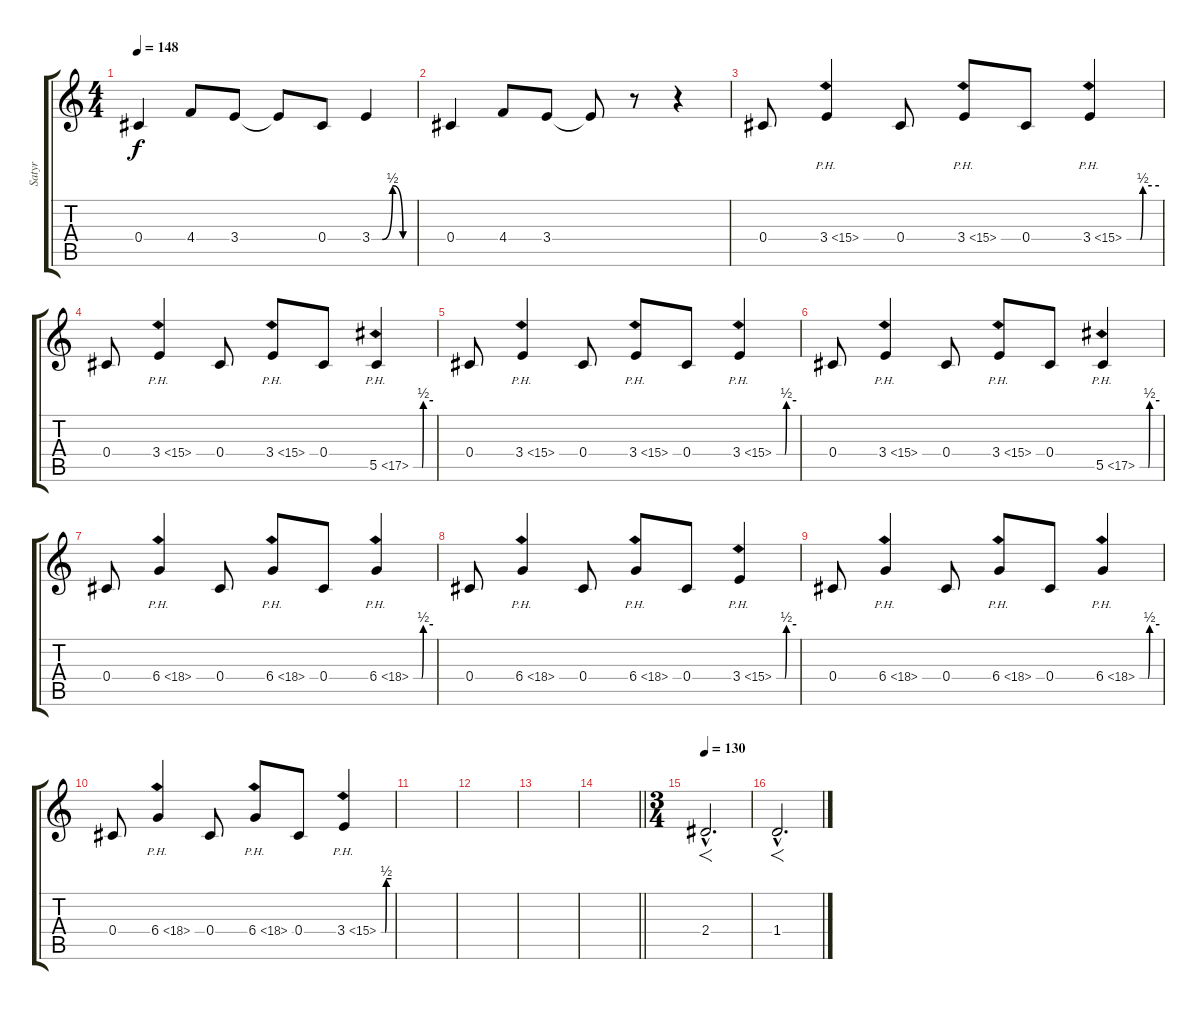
\track ("Satyr" "Satyr") {instrument distortionguitar}
\staff {score tabs}
\tuning (Eb4 Bb3 Gb3 Db3 Ab2 Eb2) {hide}
\ts (4 4)
\tempo 148
\clef g2
\ks c
0.4.4{dy f} 4.4.8 3.4.8 3.4{t}.8 0.4.8 3.4{be (custom 0 0 15 0 30 2 45 0 60 0)}.4 |
0.4.4 4.4.8 3.4.8 3.4{t}.8 r.8 r.4 |
0.4.8 3.4{ph 12}.4 0.4.8 3.4{ph 12}.8 0.4.8 3.4{be (custom 0 0 25 0 30 2 60 2) ph 12}.4 |
0.4.8 3.4{ph 12}.4 0.4.8 3.4{ph 12}.8 0.4.8 5.5{be (custom 0 0 26 0 30 2 60 2) ph 12}.4 |
0.4.8 3.4{ph 12}.4 0.4.8 3.4{ph 12}.8 0.4.8 3.4{be (custom 0 0 25 0 30 2 60 2) ph 12}.4 |
0.4.8 3.4{ph 12}.4 0.4.8 3.4{ph 12}.8 0.4.8 5.5{be (custom 0 0 26 0 30 2 60 2) ph 12}.4 |
0.4.8 6.4{ph 12}.4 0.4.8 6.4{ph 12}.8 0.4.8 6.4{be (custom 0 0 25 0 30 2 60 2) ph 12}.4 |
0.4.8 6.4{ph 12}.4 0.4.8 6.4{ph 12}.8 0.4.8 3.4{be (custom 0 0 25 0 30 2 60 2) ph 12}.4 |
0.4.8 6.4{ph 12}.4 0.4.8 6.4{ph 12}.8 0.4.8 6.4{be (custom 0 0 25 0 30 2 60 2) ph 12}.4 |
0.4.8 6.4{ph 12}.4 0.4.8 6.4{ph 12}.8 0.4.8 3.4{be (custom 0 0 25 0 30 2 60 2) ph 12}.4 |
|
|
|
\barLineRight lightlight
|
\ts (3 4)
\tempo 130
2.4{hac}.2{f d} |
1.4{hac}.2{f d}
